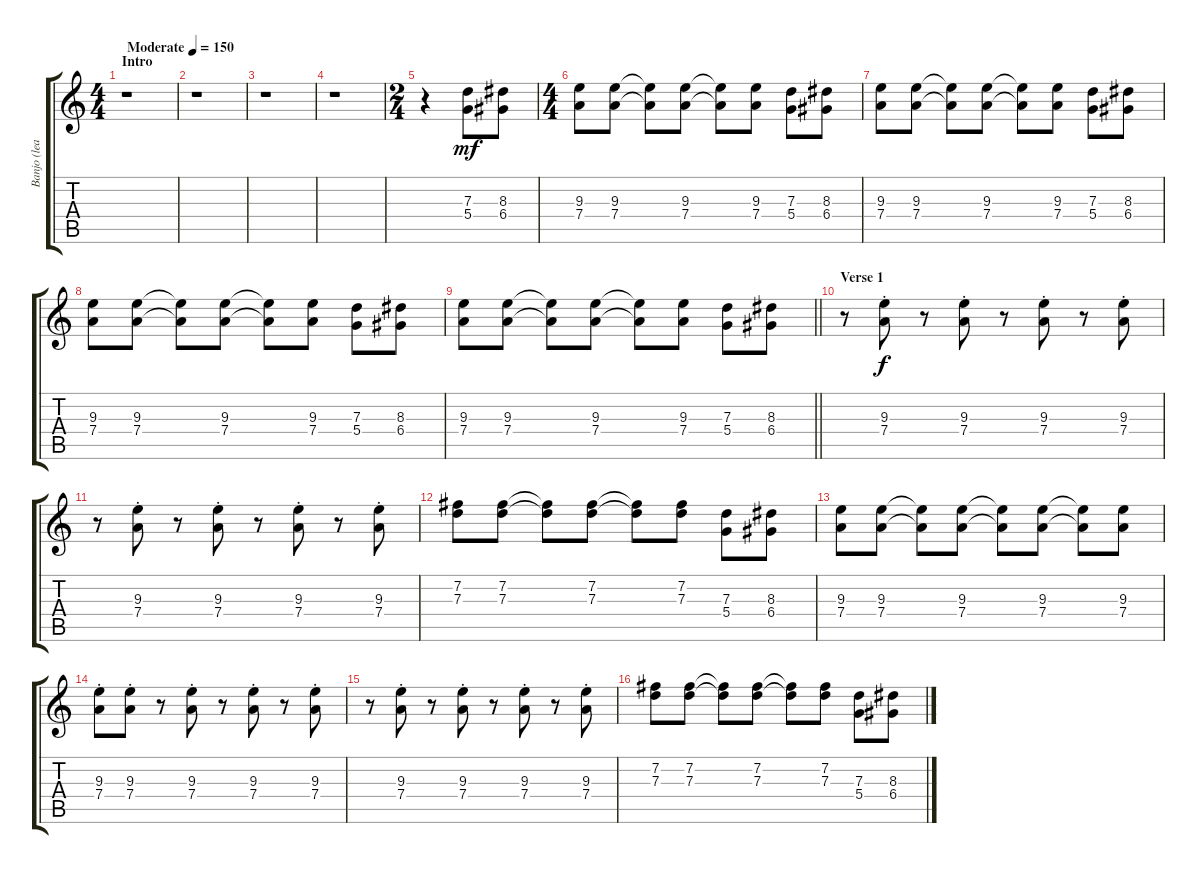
\track ("Banjo (lead)" "Banjo (lea") {instrument banjo}
\staff {score tabs}
\tuning (E4 B3 G3 D3 A2 E2) {hide}
\displaytranspose 12
\ts (4 4)
\section ("" "Intro")
\tempo (150 "Moderate")
\clef g2
\ks c
r.1{dy mf instrument banjo} |
r.1 |
r.1 |
r.1 |
\ts (2 4)
r.4 (7.3 5.4).8 (8.3 6.4).8 |
\ts (4 4)
(9.3 7.4).8 (9.3 7.4).8 (9.3{t} 7.4{t}).8 (9.3 7.4).8 (9.3{t} 7.4{t}).8 (9.3 7.4).8 (7.3 5.4).8 (8.3 6.4).8 |
(9.3 7.4).8 (9.3 7.4).8 (9.3{t} 7.4{t}).8 (9.3 7.4).8 (9.3{t} 7.4{t}).8 (9.3 7.4).8 (7.3 5.4).8 (8.3 6.4).8 |
(9.3 7.4).8 (9.3 7.4).8 (9.3{t} 7.4{t}).8 (9.3 7.4).8 (9.3{t} 7.4{t}).8 (9.3 7.4).8 (7.3 5.4).8 (8.3 6.4).8 |
\barLineRight lightlight
(9.3 7.4).8 (9.3 7.4).8 (9.3{t} 7.4{t}).8 (9.3 7.4).8 (9.3{t} 7.4{t}).8 (9.3 7.4).8 (7.3 5.4).8 (8.3 6.4).8 |
\section ("" "Verse 1")
r.8 (9.3{st} 7.4{st}).8{dy f} r.8 (9.3{st} 7.4{st}).8 r.8 (9.3{st} 7.4{st}).8 r.8 (9.3{st} 7.4{st}).8 |
r.8 (9.3{st} 7.4{st}).8 r.8 (9.3{st} 7.4{st}).8 r.8 (9.3{st} 7.4{st}).8 r.8 (9.3{st} 7.4{st}).8 |
(7.2 7.3).8 (7.2 7.3).8 (7.2{t} 7.3{t}).8 (7.2 7.3).8 (7.2{t} 7.3{t}).8 (7.2 7.3).8 (7.3 5.4).8 (8.3 6.4).8 |
(9.3 7.4).8 (9.3 7.4).8 (9.3{t} 7.4{t}).8 (9.3 7.4).8 (9.3{t} 7.4{t}).8 (9.3 7.4).8 (9.3{t} 7.4{t}).8 (9.3 7.4).8 |
(9.3{st} 7.4{st}).8 (9.3{st} 7.4{st}).8 r.8 (9.3{st} 7.4{st}).8 r.8 (9.3{st} 7.4{st}).8 r.8 (9.3{st} 7.4{st}).8 |
r.8 (9.3{st} 7.4{st}).8 r.8 (9.3{st} 7.4{st}).8 r.8 (9.3{st} 7.4{st}).8 r.8 (9.3{st} 7.4{st}).8 |
(7.2 7.3).8 (7.2 7.3).8 (7.2{t} 7.3{t}).8 (7.2 7.3).8 (7.2{t} 7.3{t}).8 (7.2 7.3).8 (7.3 5.4).8 (8.3 6.4).8
